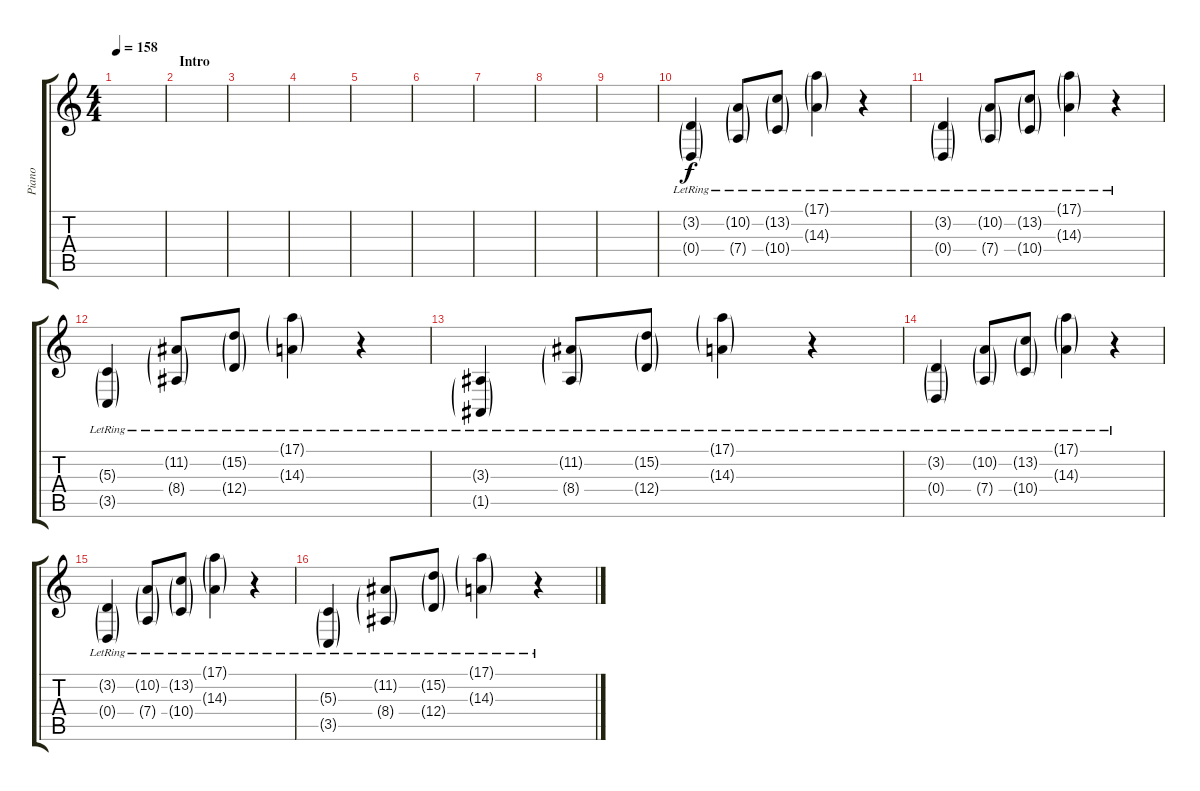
\track ("Piano" "Piano") {instrument acousticgrandpiano}
\staff {score tabs}
\tuning (E4 B3 G3 D3 A2 D2) {hide}
\ts (4 4)
\tempo 158
\clef g2
\ks c
|
\section ("" "Intro")
|
|
|
|
|
|
|
|
(3.2{g lr} 0.4{g lr}).4 (10.2{g lr} 7.4{g lr}).8 (13.2{g lr} 10.4{g lr}).8 (17.1{g lr} 14.3{g lr}).4 r.4 |
(3.2{g lr} 0.4{g lr}).4 (10.2{g lr} 7.4{g lr}).8 (13.2{g lr} 10.4{g lr}).8 (17.1{g lr} 14.3{g lr}).4 r.4 |
(5.3{g lr} 3.5{g lr}).4 (11.2{g lr} 8.4{g lr}).8 (15.2{g lr} 12.4{g lr}).8 (17.1{g lr} 14.3{g lr}).4 r.4 |
(3.3{g lr} 1.5{g lr}).4 (11.2{g lr} 8.4{g lr}).8 (15.2{g lr} 12.4{g lr}).8 (17.1{g lr} 14.3{g lr}).4 r.4 |
(3.2{g lr} 0.4{g lr}).4 (10.2{g lr} 7.4{g lr}).8 (13.2{g lr} 10.4{g lr}).8 (17.1{g lr} 14.3{g lr}).4 r.4 |
(3.2{g lr} 0.4{g lr}).4 (10.2{g lr} 7.4{g lr}).8 (13.2{g lr} 10.4{g lr}).8 (17.1{g lr} 14.3{g lr}).4 r.4 |
(5.3{g lr} 3.5{g lr}).4 (11.2{g lr} 8.4{g lr}).8 (15.2{g lr} 12.4{g lr}).8 (17.1{g lr} 14.3{g lr}).4 r.4
